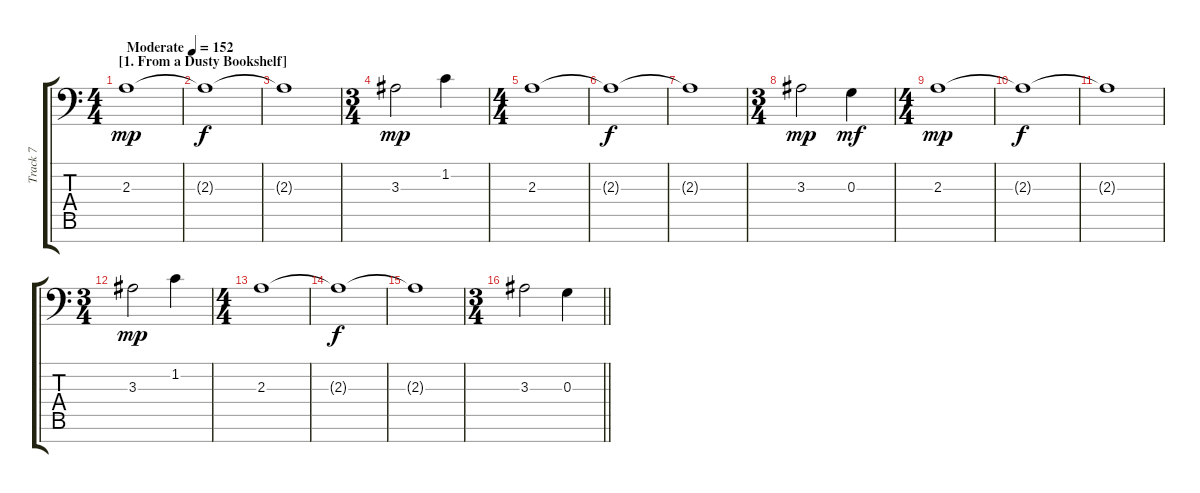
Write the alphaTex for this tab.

\track ("Track 7" "Track 7") {instrument frenchhorn}
\staff {score tabs}
\tuning (E4 B3 G3 D3 A2 E2 A1) {hide}
\ts (4 4)
\section ("" "[1. From a Dusty Bookshelf]")
\tempo (152 "Moderate")
\clef f4
\ks c
2.3.1{dy mp instrument frenchhorn} |
2.3{t}.1{dy f} |
2.3{t}.1 |
\ts (3 4)
3.3.2{dy mp} 1.2.4 |
\ts (4 4)
2.3.1 |
2.3{t}.1{dy f} |
2.3{t}.1 |
\ts (3 4)
3.3.2{dy mp} 0.3.4{dy mf} |
\ts (4 4)
2.3.1{dy mp} |
2.3{t}.1{dy f} |
2.3{t}.1 |
\ts (3 4)
3.3.2{dy mp} 1.2.4 |
\ts (4 4)
2.3.1 |
2.3{t}.1{dy f} |
2.3{t}.1 |
\ts (3 4)
\barLineRight lightlight
3.3.2 0.3.4
